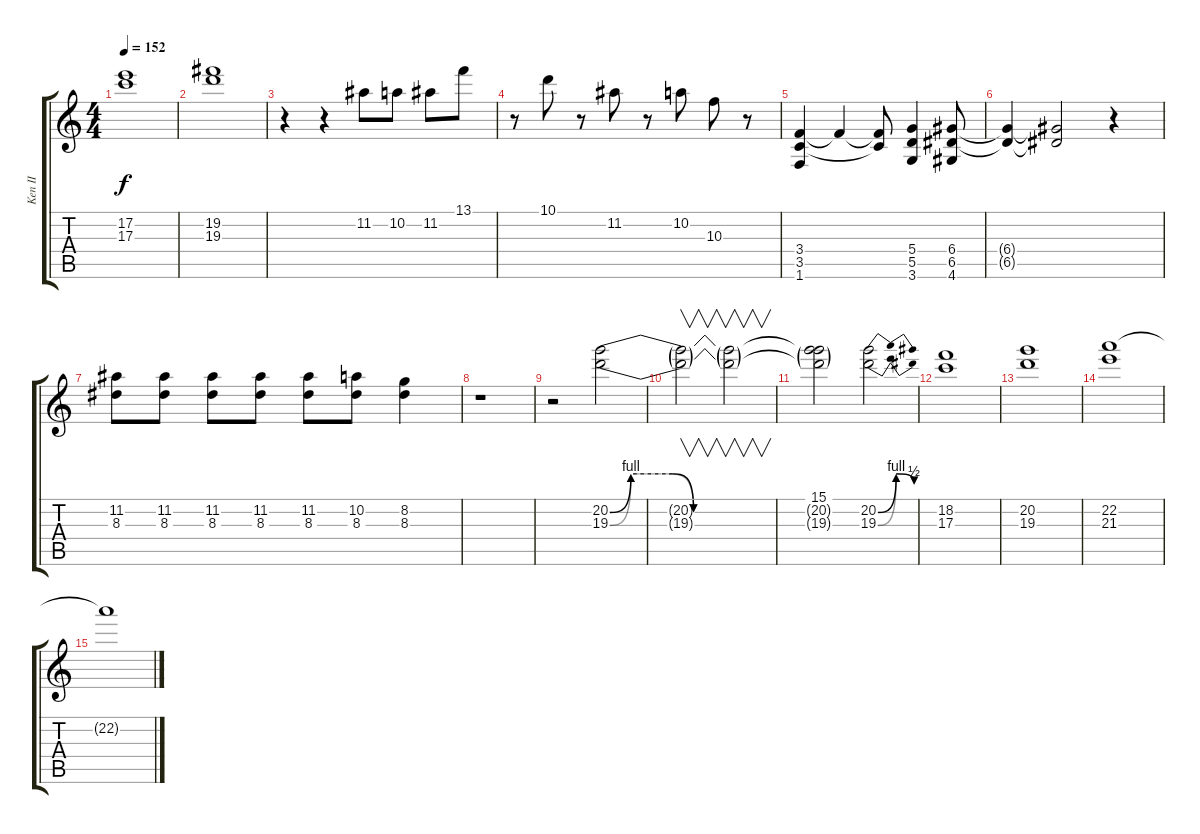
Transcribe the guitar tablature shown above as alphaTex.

\track ("Ken II" "Ken II") {instrument distortionguitar}
\staff {score tabs}
\tuning (E4 B3 G3 D3 A2 E2) {hide}
\ts (4 4)
\tempo 152
\clef g2
\ks c
(17.2 17.3).1{dy f} |
(19.2 19.3).1 |
r.4 r.4 11.2.8 10.2.8 11.2.8 13.1.8 |
r.8 10.1.8 r.8 11.2.8 r.8 10.2.8 10.3.8 r.8 |
(3.4 3.5 1.6).4 3.4{t}.4 (3.4{t} 3.5{t}).8 (5.4 5.5 3.6).4 (6.4 6.5 4.6).8 |
(6.4{t} 6.5{t}).4 (6.4{t} 6.5{t}).2 r.4 |
(11.2 8.3).8 (11.2 8.3).8 (11.2 8.3).8 (11.2 8.3).8 (11.2 8.3).8 (10.2 8.3).8 (8.2 8.3).4 |
r.1 |
r.2 (20.2{be (custom 0 0 5 4 15 4 20 0 60 0)} 19.3{be (custom 0 0 5 4 14 4 20 0 30 0 60 0)}).2 |
(20.2{t} 19.3{t}).2{v} (20.2{t} 19.3{t}).2{v} |
(15.1 20.2{t} 19.3{t}).2 (20.2{be (bendrelease 0 0 30 4 30 4 60 2)} 19.3{be (bendrelease 0 0 30 4 30 4 60 2)}).2 |
(18.2 17.3).1 |
(20.2 19.3).1 |
(22.2 21.3).1 |
22.2{t}.1
